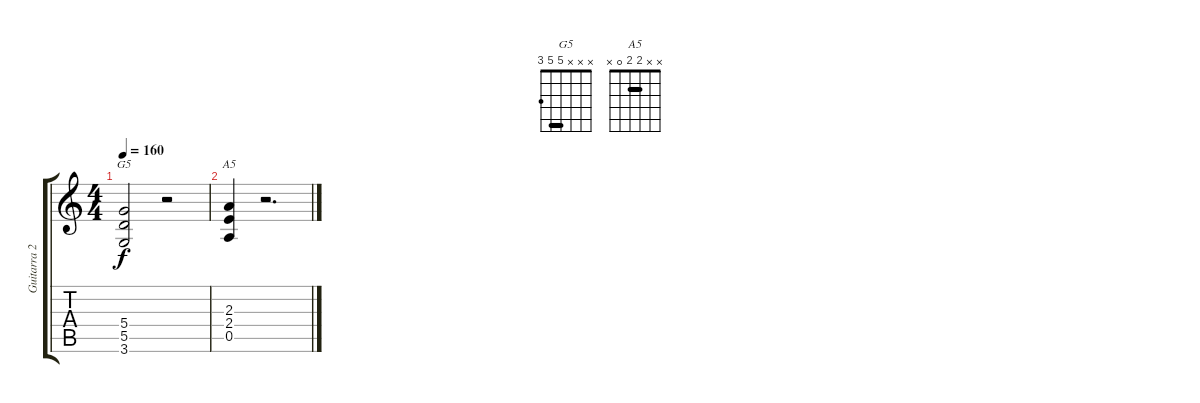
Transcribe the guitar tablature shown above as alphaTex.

\track ("Guitarra 2" "Guitarra 2") {instrument distortionguitar}
\staff {score tabs}
\tuning (E4 B3 G3 D3 A2 E2) {hide}
\chord ("G5" x x x 5 5 3) {barre 5}
\chord ("A5" x x 2 2 0 x) {barre 2}
\ts (4 4)
\tempo 160
\clef g2
\ks c
(5.4 5.5 3.6).2{ch "G5" dy f} r.2 |
(2.3 2.4 0.5).4{ch "A5"} r.2{d}
